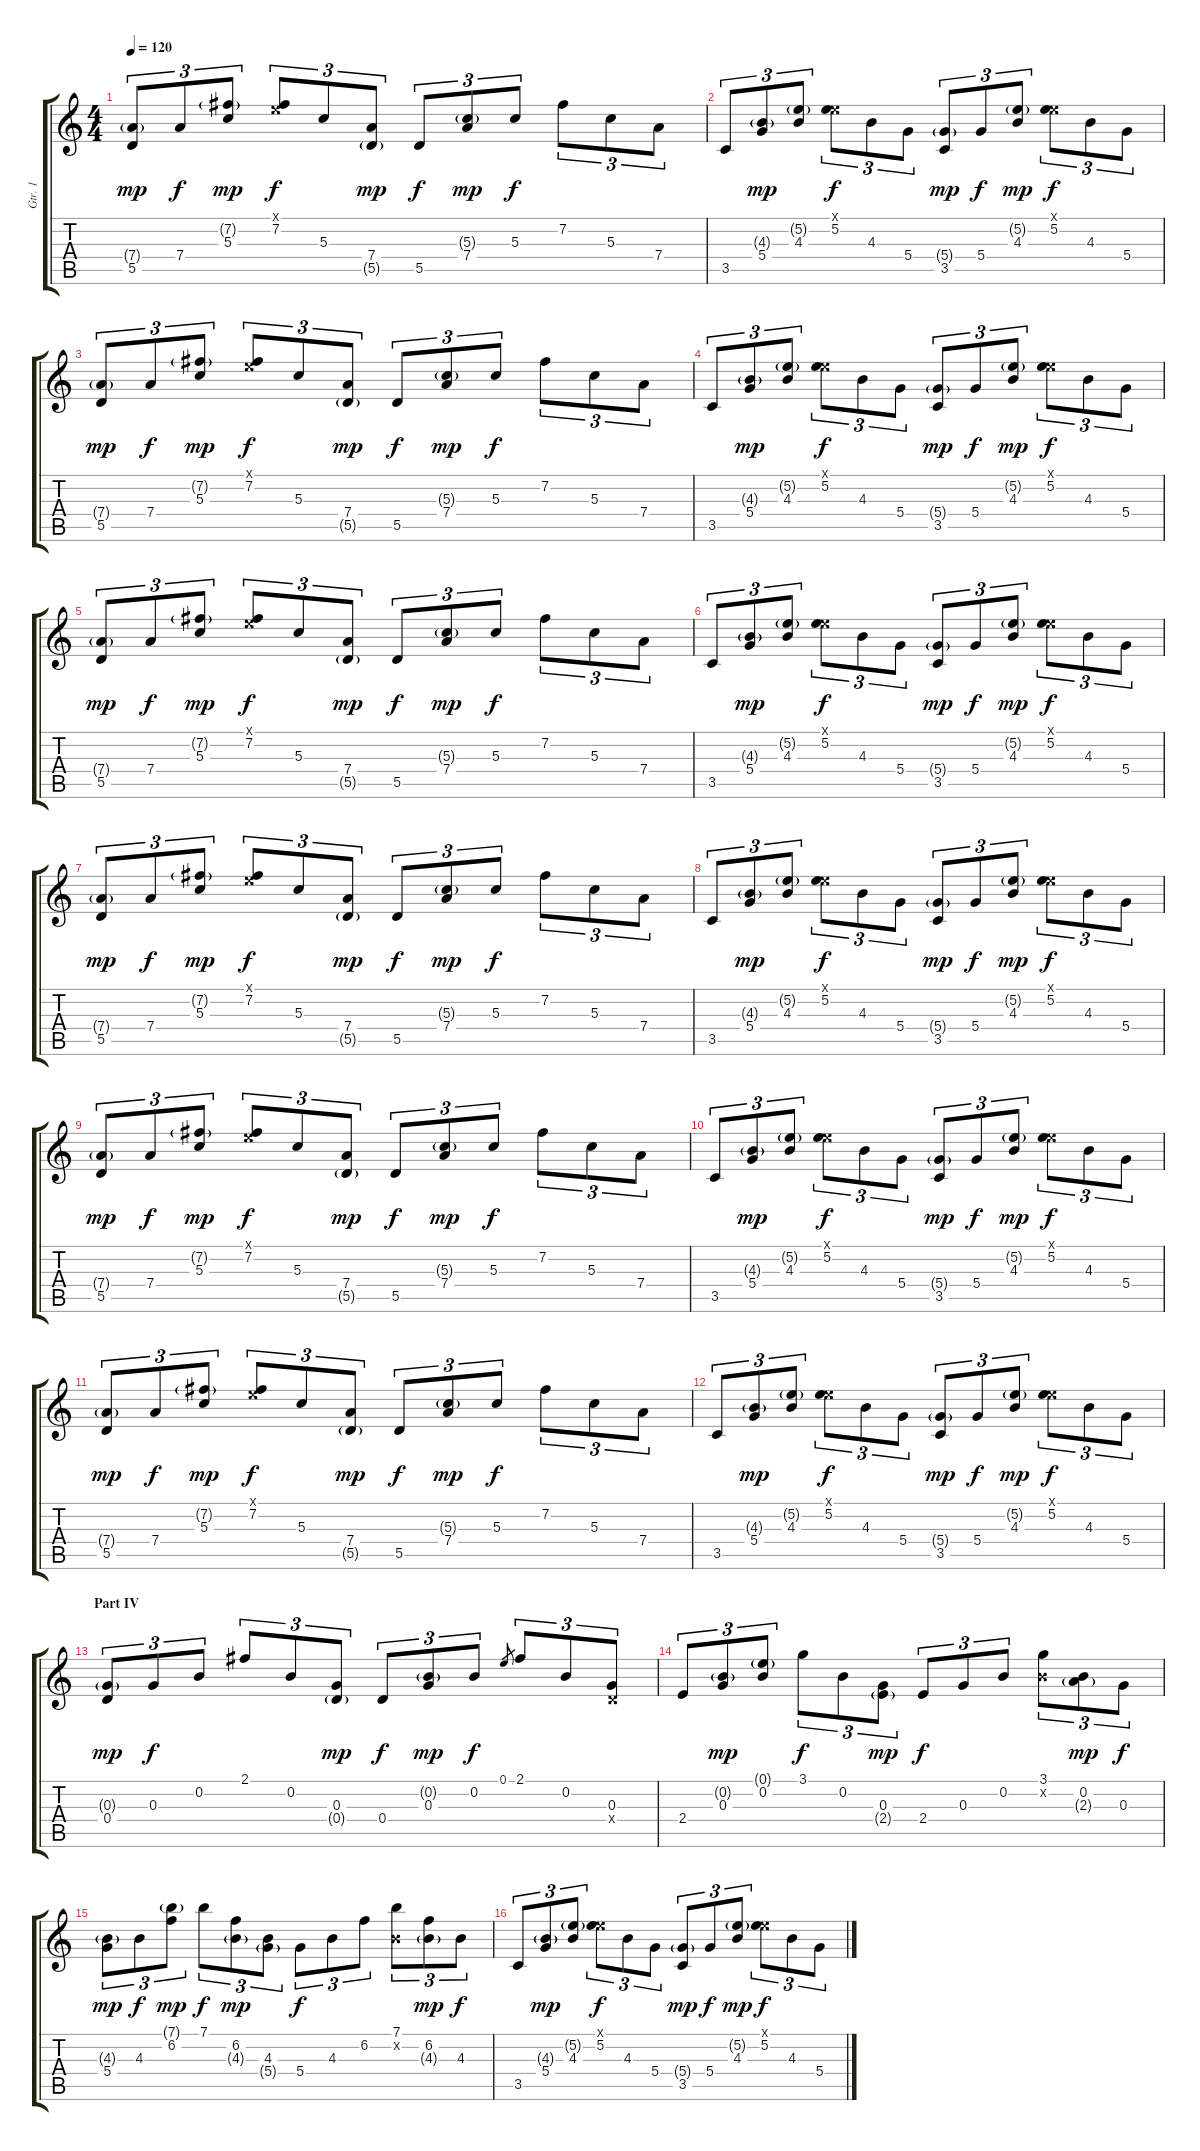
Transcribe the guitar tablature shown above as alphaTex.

\track ("Gtr. 1" "Gtr. 1") {instrument electricguitarjazz}
\staff {score tabs}
\tuning (E4 B3 G3 D3 A2 E2) {hide}
\ts (4 4)
\tempo 120
\clef g2
\ks c
(7.4{g} 5.5).8{tu (3 2) dy mp} 7.4.8{tu (3 2) dy f} (7.2{g} 5.3).8{tu (3 2) dy mp} (0.1{x} 7.2).8{tu (3 2) dy f} 5.3.8{tu (3 2)} (7.4 5.5{g}).8{tu (3 2) dy mp} 5.5.8{tu (3 2) dy f} (5.3{g} 7.4).8{tu (3 2) dy mp} 5.3.8{tu (3 2) dy f} 7.2.8{tu (3 2)} 5.3.8{tu (3 2)} 7.4.8{tu (3 2)} |
3.5.8{tu (3 2)} (4.3{g} 5.4).8{tu (3 2) dy mp} (5.2{g} 4.3).8{tu (3 2)} (0.1{x} 5.2).8{tu (3 2) dy f} 4.3.8{tu (3 2)} 5.4.8{tu (3 2)} (5.4{g} 3.5).8{tu (3 2) dy mp} 5.4.8{tu (3 2) dy f} (5.2{g} 4.3).8{tu (3 2) dy mp} (0.1{x} 5.2).8{tu (3 2) dy f} 4.3.8{tu (3 2)} 5.4.8{tu (3 2)} |
(7.4{g} 5.5).8{tu (3 2) dy mp} 7.4.8{tu (3 2) dy f} (7.2{g} 5.3).8{tu (3 2) dy mp} (0.1{x} 7.2).8{tu (3 2) dy f} 5.3.8{tu (3 2)} (7.4 5.5{g}).8{tu (3 2) dy mp} 5.5.8{tu (3 2) dy f} (5.3{g} 7.4).8{tu (3 2) dy mp} 5.3.8{tu (3 2) dy f} 7.2.8{tu (3 2)} 5.3.8{tu (3 2)} 7.4.8{tu (3 2)} |
3.5.8{tu (3 2)} (4.3{g} 5.4).8{tu (3 2) dy mp} (5.2{g} 4.3).8{tu (3 2)} (0.1{x} 5.2).8{tu (3 2) dy f} 4.3.8{tu (3 2)} 5.4.8{tu (3 2)} (5.4{g} 3.5).8{tu (3 2) dy mp} 5.4.8{tu (3 2) dy f} (5.2{g} 4.3).8{tu (3 2) dy mp} (0.1{x} 5.2).8{tu (3 2) dy f} 4.3.8{tu (3 2)} 5.4.8{tu (3 2)} |
(7.4{g} 5.5).8{tu (3 2) dy mp} 7.4.8{tu (3 2) dy f} (7.2{g} 5.3).8{tu (3 2) dy mp} (0.1{x} 7.2).8{tu (3 2) dy f} 5.3.8{tu (3 2)} (7.4 5.5{g}).8{tu (3 2) dy mp} 5.5.8{tu (3 2) dy f} (5.3{g} 7.4).8{tu (3 2) dy mp} 5.3.8{tu (3 2) dy f} 7.2.8{tu (3 2)} 5.3.8{tu (3 2)} 7.4.8{tu (3 2)} |
3.5.8{tu (3 2)} (4.3{g} 5.4).8{tu (3 2) dy mp} (5.2{g} 4.3).8{tu (3 2)} (0.1{x} 5.2).8{tu (3 2) dy f} 4.3.8{tu (3 2)} 5.4.8{tu (3 2)} (5.4{g} 3.5).8{tu (3 2) dy mp} 5.4.8{tu (3 2) dy f} (5.2{g} 4.3).8{tu (3 2) dy mp} (0.1{x} 5.2).8{tu (3 2) dy f} 4.3.8{tu (3 2)} 5.4.8{tu (3 2)} |
(7.4{g} 5.5).8{tu (3 2) dy mp} 7.4.8{tu (3 2) dy f} (7.2{g} 5.3).8{tu (3 2) dy mp} (0.1{x} 7.2).8{tu (3 2) dy f} 5.3.8{tu (3 2)} (7.4 5.5{g}).8{tu (3 2) dy mp} 5.5.8{tu (3 2) dy f} (5.3{g} 7.4).8{tu (3 2) dy mp} 5.3.8{tu (3 2) dy f} 7.2.8{tu (3 2)} 5.3.8{tu (3 2)} 7.4.8{tu (3 2)} |
3.5.8{tu (3 2)} (4.3{g} 5.4).8{tu (3 2) dy mp} (5.2{g} 4.3).8{tu (3 2)} (0.1{x} 5.2).8{tu (3 2) dy f} 4.3.8{tu (3 2)} 5.4.8{tu (3 2)} (5.4{g} 3.5).8{tu (3 2) dy mp} 5.4.8{tu (3 2) dy f} (5.2{g} 4.3).8{tu (3 2) dy mp} (0.1{x} 5.2).8{tu (3 2) dy f} 4.3.8{tu (3 2)} 5.4.8{tu (3 2)} |
(7.4{g} 5.5).8{tu (3 2) dy mp} 7.4.8{tu (3 2) dy f} (7.2{g} 5.3).8{tu (3 2) dy mp} (0.1{x} 7.2).8{tu (3 2) dy f} 5.3.8{tu (3 2)} (7.4 5.5{g}).8{tu (3 2) dy mp} 5.5.8{tu (3 2) dy f} (5.3{g} 7.4).8{tu (3 2) dy mp} 5.3.8{tu (3 2) dy f} 7.2.8{tu (3 2)} 5.3.8{tu (3 2)} 7.4.8{tu (3 2)} |
3.5.8{tu (3 2)} (4.3{g} 5.4).8{tu (3 2) dy mp} (5.2{g} 4.3).8{tu (3 2)} (0.1{x} 5.2).8{tu (3 2) dy f} 4.3.8{tu (3 2)} 5.4.8{tu (3 2)} (5.4{g} 3.5).8{tu (3 2) dy mp} 5.4.8{tu (3 2) dy f} (5.2{g} 4.3).8{tu (3 2) dy mp} (0.1{x} 5.2).8{tu (3 2) dy f} 4.3.8{tu (3 2)} 5.4.8{tu (3 2)} |
(7.4{g} 5.5).8{tu (3 2) dy mp} 7.4.8{tu (3 2) dy f} (7.2{g} 5.3).8{tu (3 2) dy mp} (0.1{x} 7.2).8{tu (3 2) dy f} 5.3.8{tu (3 2)} (7.4 5.5{g}).8{tu (3 2) dy mp} 5.5.8{tu (3 2) dy f} (5.3{g} 7.4).8{tu (3 2) dy mp} 5.3.8{tu (3 2) dy f} 7.2.8{tu (3 2)} 5.3.8{tu (3 2)} 7.4.8{tu (3 2)} |
3.5.8{tu (3 2)} (4.3{g} 5.4).8{tu (3 2) dy mp} (5.2{g} 4.3).8{tu (3 2)} (0.1{x} 5.2).8{tu (3 2) dy f} 4.3.8{tu (3 2)} 5.4.8{tu (3 2)} (5.4{g} 3.5).8{tu (3 2) dy mp} 5.4.8{tu (3 2) dy f} (5.2{g} 4.3).8{tu (3 2) dy mp} (0.1{x} 5.2).8{tu (3 2) dy f} 4.3.8{tu (3 2)} 5.4.8{tu (3 2)} |
\section ("" "Part IV")
(0.3{g} 0.4).8{tu (3 2) dy mp} 0.3.8{tu (3 2) dy f} 0.2.8{tu (3 2)} 2.1.8{tu (3 2)} 0.2.8{tu (3 2)} (0.3 0.4{g}).8{tu (3 2) dy mp} 0.4.8{tu (3 2) dy f} (0.2{g} 0.3).8{tu (3 2) dy mp} 0.2.8{tu (3 2) dy f} 0.1.8{gr} 2.1.8{tu (3 2)} 0.2.8{tu (3 2)} (0.3 0.4{x}).8{tu (3 2)} |
2.4.8{tu (3 2)} (0.2{g} 0.3).8{tu (3 2) dy mp} (0.1{g} 0.2).8{tu (3 2)} 3.1.8{tu (3 2) dy f} 0.2.8{tu (3 2)} (0.3 2.4{g}).8{tu (3 2) dy mp} 2.4.8{tu (3 2) dy f} 0.3.8{tu (3 2)} 0.2.8{tu (3 2)} (3.1 0.2{x}).8{tu (3 2)} (0.2 2.3{g}).8{tu (3 2) dy mp} 0.3.8{tu (3 2) dy f} |
(4.3{g} 5.4).8{tu (3 2) dy mp} 4.3.8{tu (3 2) dy f} (7.1{g} 6.2).8{tu (3 2) dy mp} 7.1.8{tu (3 2) dy f} (6.2 4.3{g}).8{tu (3 2) dy mp} (4.3 5.4{g}).8{tu (3 2)} 5.4.8{tu (3 2) dy f} 4.3.8{tu (3 2)} 6.2.8{tu (3 2)} (7.1 0.2{x}).8{tu (3 2)} (6.2 4.3{g}).8{tu (3 2) dy mp} 4.3.8{tu (3 2) dy f} |
3.5.8{tu (3 2)} (4.3{g} 5.4).8{tu (3 2) dy mp} (5.2{g} 4.3).8{tu (3 2)} (0.1{x} 5.2).8{tu (3 2) dy f} 4.3.8{tu (3 2)} 5.4.8{tu (3 2)} (5.4{g} 3.5).8{tu (3 2) dy mp} 5.4.8{tu (3 2) dy f} (5.2{g} 4.3).8{tu (3 2) dy mp} (0.1{x} 5.2).8{tu (3 2) dy f} 4.3.8{tu (3 2)} 5.4.8{tu (3 2)}
